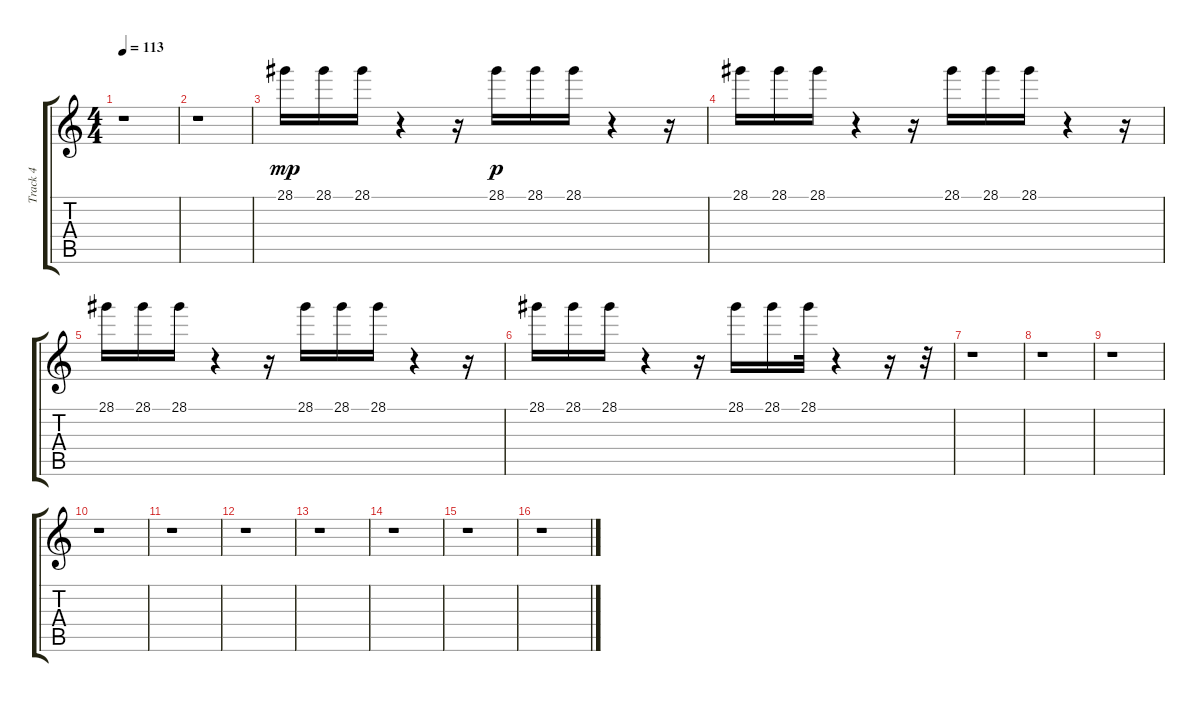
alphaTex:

\track ("Track 4" "Track 4") {instrument honkytonkpiano}
\staff {score tabs}
\tuning (E4 B3 G3 D3 A2 E2) {hide}
\ts (4 4)
\tempo 113
\clef g2
\ks c
r.1{dy f} |
r.1 |
28.1.16{dy mp} 28.1.16 28.1.16 r.4 r.16 28.1.16{dy p} 28.1.16 28.1.16 r.4 r.16 |
28.1.16 28.1.16 28.1.16 r.4 r.16 28.1.16 28.1.16 28.1.16 r.4 r.16 |
28.1.16 28.1.16 28.1.16 r.4 r.16 28.1.16 28.1.16 28.1.16 r.4 r.16 |
28.1.16 28.1.16 28.1.16 r.4 r.16 28.1.16 28.1.16 28.1.32 r.4 r.16 r.32 |
r.1 |
r.1 |
r.1 |
r.1 |
r.1 |
r.1 |
r.1 |
r.1 |
r.1 |
r.1
